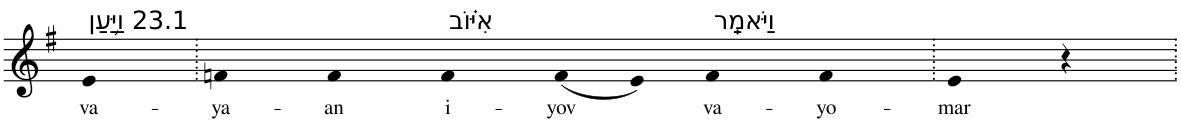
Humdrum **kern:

**kern	**text
*part1	*part1
*staff1	*staff1
*I"Piano	*
*I'Pno	*
*clefG2	*
*k[f#]	*
*G:	*
=1	=1
!LO:TX:a:t=23.1 וַיַּ֥עַן	!
!	!LO:LY:b
4e	va-
=2.	=2.
!	!LO:LY:b
4fn	-ya-
!	!LO:LY:b
4f	-an
!LO:TX:a:t=אִיּ֗וֹב	!
!	!LO:LY:b
4f	i-
!	!LO:LY:b
(8f	-yov
8e)	.
!LO:TX:a:t=וַיֹּאמַֽר	!
!	!LO:LY:b
4f	va-
!	!LO:LY:b
4f	-yo-
=3.	=3.
!	!LO:LY:b
4e	-mar
4r	.
=.	=.
*-	*-
